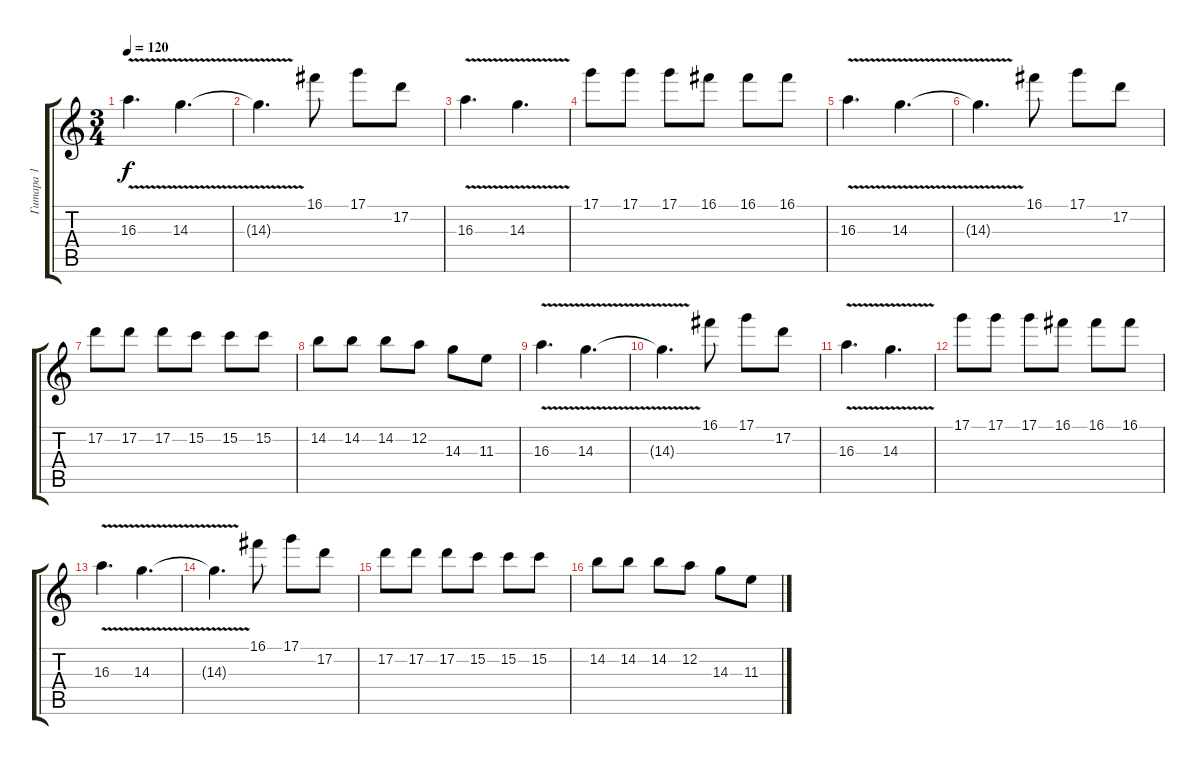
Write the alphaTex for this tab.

\track ("Гитара 1" "Гитара 1") {instrument overdrivenguitar}
\staff {score tabs}
\tuning (D4 A3 F3 C3 G2 D2) {hide}
\ts (3 4)
\tempo 120
\clef g2
\ks c
16.3{v}.4{d dy f} 14.3{v}.4{d} |
14.3{t}.4{d} 16.1.8 17.1.8 17.2.8 |
16.3{v}.4{d} 14.3{v}.4{d} |
17.1.8 17.1.8 17.1.8 16.1.8 16.1.8 16.1.8 |
16.3{v}.4{d} 14.3{v}.4{d} |
14.3{t}.4{d} 16.1.8 17.1.8 17.2.8 |
17.2.8 17.2.8 17.2.8 15.2.8 15.2.8 15.2.8 |
14.2.8 14.2.8 14.2.8 12.2.8 14.3.8 11.3.8 |
16.3{v}.4{d} 14.3{v}.4{d} |
14.3{t}.4{d} 16.1.8 17.1.8 17.2.8 |
16.3{v}.4{d} 14.3{v}.4{d} |
17.1.8 17.1.8 17.1.8 16.1.8 16.1.8 16.1.8 |
16.3{v}.4{d} 14.3{v}.4{d} |
14.3{t}.4{d} 16.1.8 17.1.8 17.2.8 |
17.2.8 17.2.8 17.2.8 15.2.8 15.2.8 15.2.8 |
14.2.8 14.2.8 14.2.8 12.2.8 14.3.8 11.3.8
